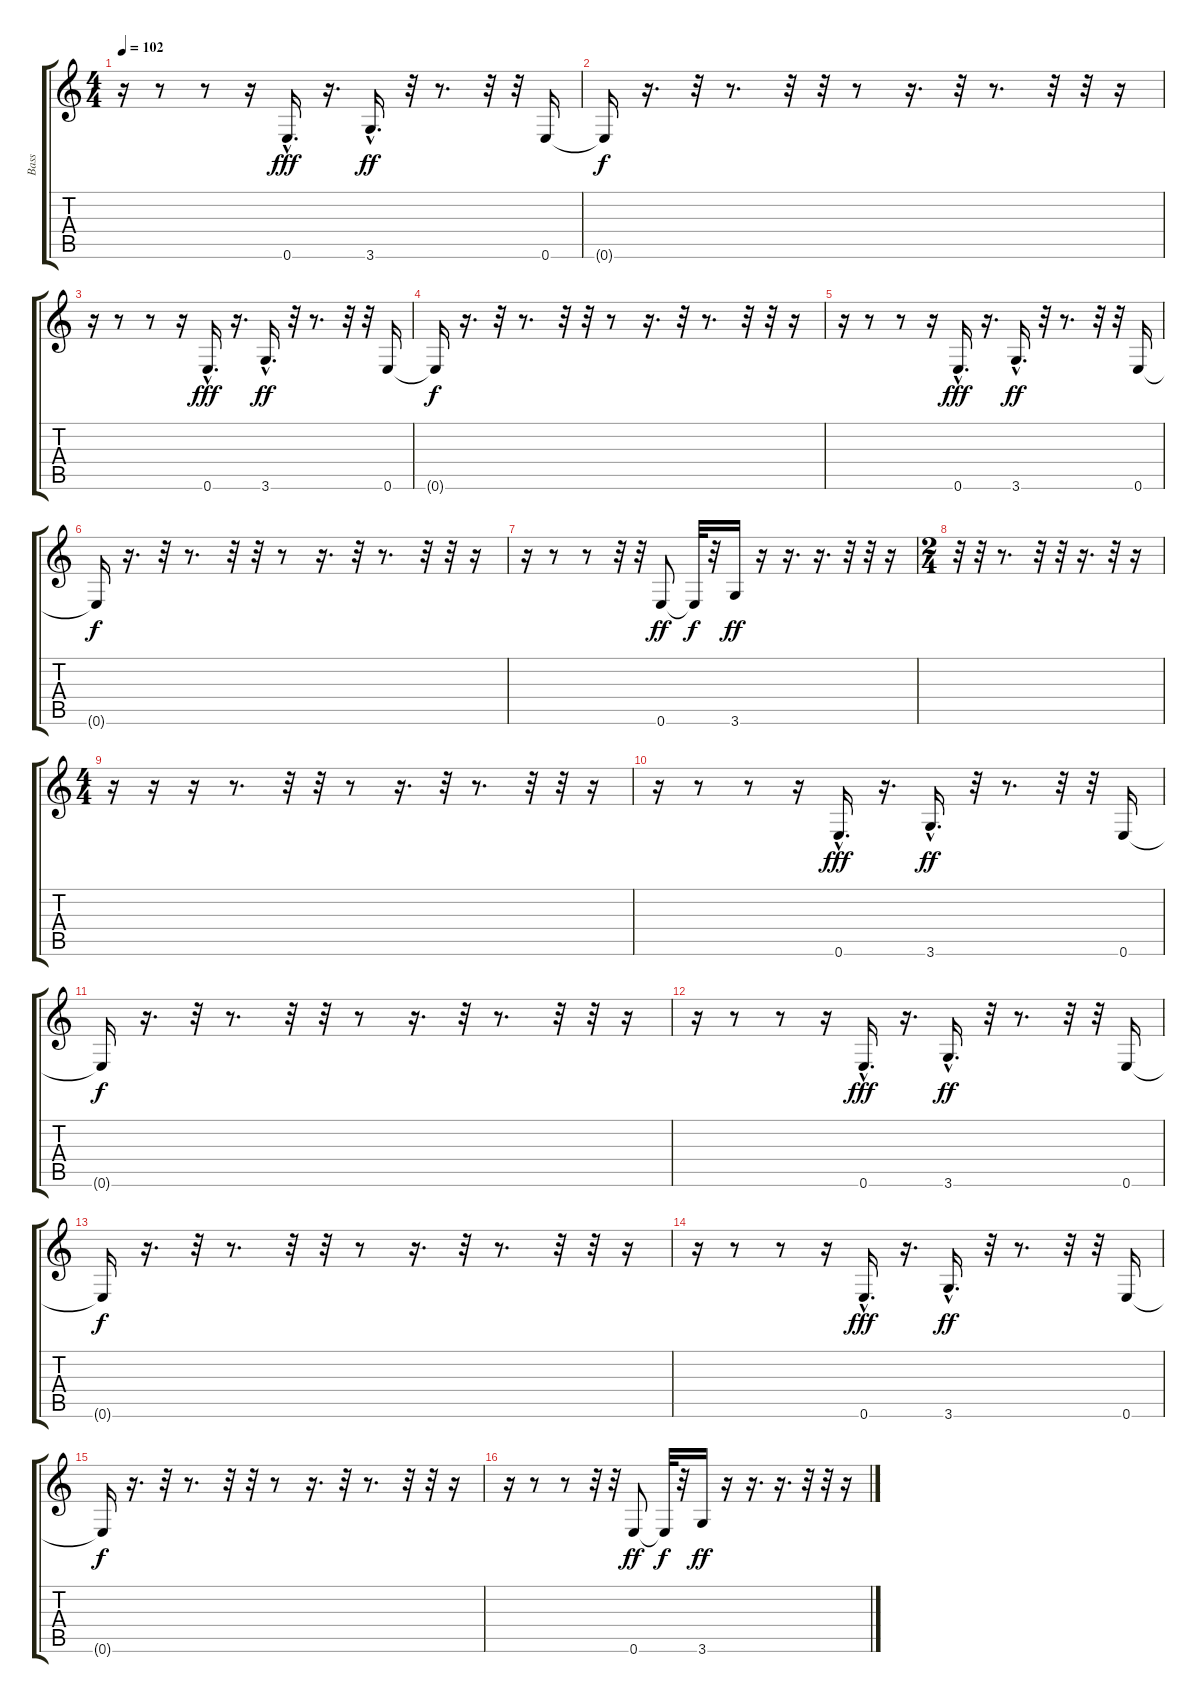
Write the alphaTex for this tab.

\track ("Bass" "Bass") {instrument electricbassfinger}
\staff {score tabs}
\tuning (E4 B3 G3 D3 A2 E2) {hide}
\ts (4 4)
\tempo 102
\clef g2
\ks c
r.16{dy f} r.8 r.8 r.16 0.6{hac}.16{d dy fff} r.16{d} 3.6{hac}.16{d dy ff} r.32 r.8{d} r.32 r.32 0.6.16 |
0.6{t}.16{dy f} r.16{d} r.32 r.8{d} r.32 r.32 r.8 r.16{d} r.32 r.8{d} r.32 r.32 r.16 |
r.16 r.8 r.8 r.16 0.6{hac}.16{d dy fff} r.16{d} 3.6{hac}.16{d dy ff} r.32 r.8{d} r.32 r.32 0.6.16 |
0.6{t}.16{dy f} r.16{d} r.32 r.8{d} r.32 r.32 r.8 r.16{d} r.32 r.8{d} r.32 r.32 r.16 |
r.16 r.8 r.8 r.16 0.6{hac}.16{d dy fff} r.16{d} 3.6{hac}.16{d dy ff} r.32 r.8{d} r.32 r.32 0.6.16 |
0.6{t}.16{dy f} r.16{d} r.32 r.8{d} r.32 r.32 r.8 r.16{d} r.32 r.8{d} r.32 r.32 r.16 |
r.16 r.8 r.8 r.32 r.32 0.6.8{dy ff} 0.6{t}.32{dy f} r.32 3.6.16{dy ff} r.16 r.16{d} r.16{d} r.32 r.32 r.16 |
\ts (2 4)
r.32 r.32 r.8{d} r.32 r.32 r.16{d} r.32 r.16 |
\ts (4 4)
r.16 r.16 r.16 r.8{d} r.32 r.32 r.8 r.16{d} r.32 r.8{d} r.32 r.32 r.16 |
r.16 r.8 r.8 r.16 0.6{hac}.16{d dy fff} r.16{d} 3.6{hac}.16{d dy ff} r.32 r.8{d} r.32 r.32 0.6.16 |
0.6{t}.16{dy f} r.16{d} r.32 r.8{d} r.32 r.32 r.8 r.16{d} r.32 r.8{d} r.32 r.32 r.16 |
r.16 r.8 r.8 r.16 0.6{hac}.16{d dy fff} r.16{d} 3.6{hac}.16{d dy ff} r.32 r.8{d} r.32 r.32 0.6.16 |
0.6{t}.16{dy f} r.16{d} r.32 r.8{d} r.32 r.32 r.8 r.16{d} r.32 r.8{d} r.32 r.32 r.16 |
r.16 r.8 r.8 r.16 0.6{hac}.16{d dy fff} r.16{d} 3.6{hac}.16{d dy ff} r.32 r.8{d} r.32 r.32 0.6.16 |
0.6{t}.16{dy f} r.16{d} r.32 r.8{d} r.32 r.32 r.8 r.16{d} r.32 r.8{d} r.32 r.32 r.16 |
r.16 r.8 r.8 r.32 r.32 0.6.8{dy ff} 0.6{t}.32{dy f} r.32 3.6.16{dy ff} r.16 r.16{d} r.16{d} r.32 r.32 r.16
